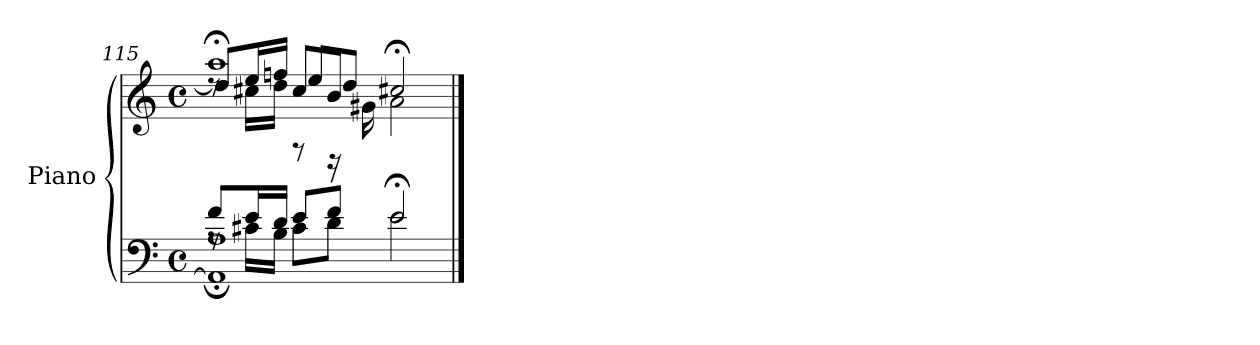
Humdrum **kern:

**kern	**kern
*part1	*part1
*staff2	*staff1
*I"Piano	*
*I'Pno	*
*clefF4	*clefG2
*k[]	*k[]
*M4/4	*M4/4
*met(c)	*met(c)
=115	=115
*^	*^
*	*^	*	*^
*	*	*	*	*	*^
8f/L	1AA]; 1A;	8rA	1aa;<	8rdd	4ryy	8dd/L]
16e/L	.	16c#X\LL	.	16cc#X\LL	.	16ee/L
16d/JJ	.	16B\JJ	.	16dd\JJ	.	16ffn/JJ
8e/L	.	8c#\L	.	8cc#/L	8rF	8ee/L
8f/J	.	8d\J	.	8b/J	16rD	8dd/J
.	.	.	.	.	16g#X\	.
2e/	.	2e;<\	.	2ryy	2a\	2cc#X;/
*v	*v	*v	*	*	*	*
*	*v	*v	*v	*v
==	==
*-	*-
